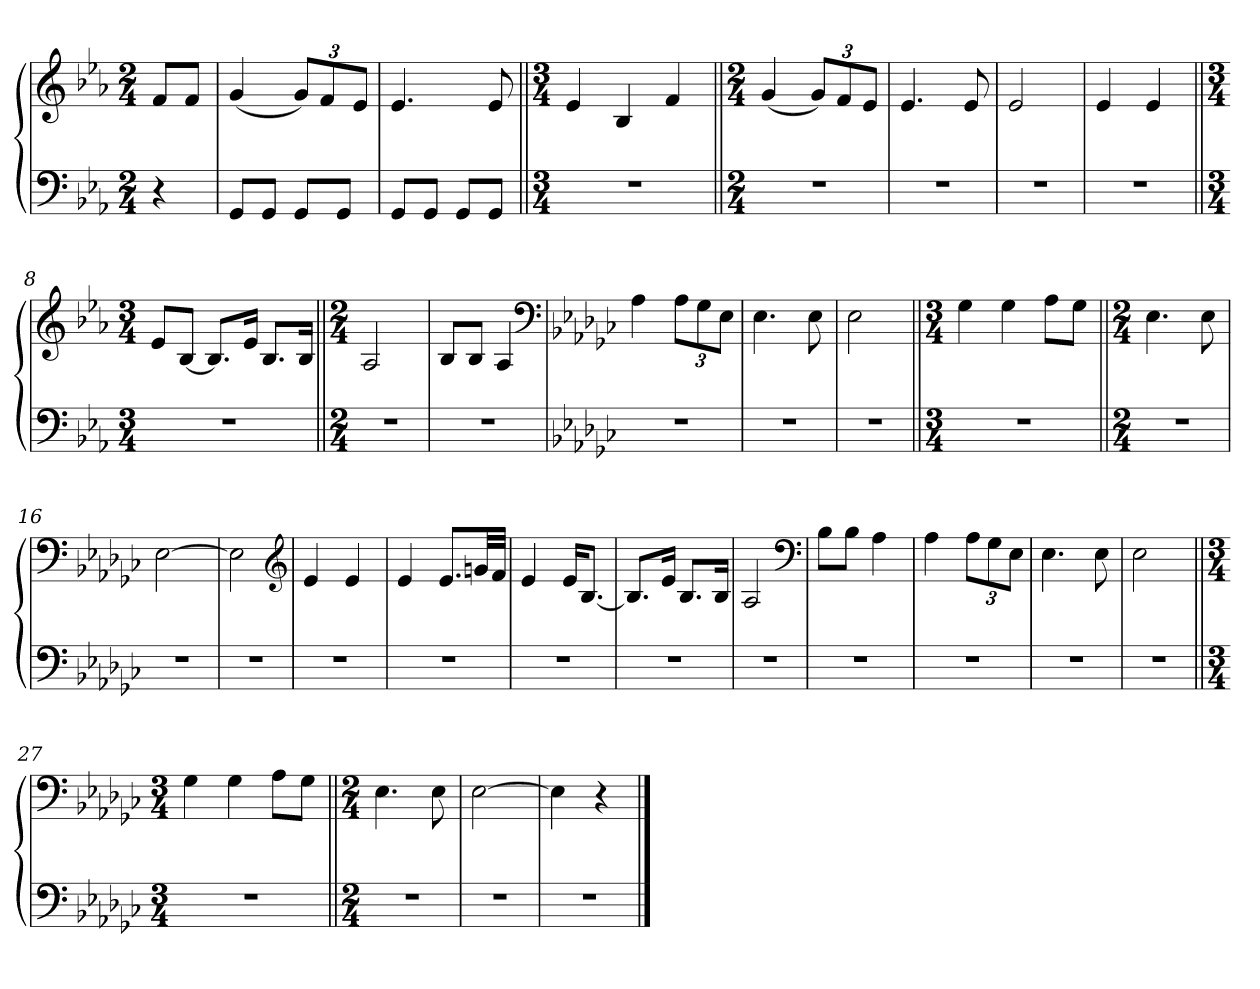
**kern	**kern
*part1	*part1
*staff2	*staff1
*clefF4	*clefG2
*k[b-e-a-]	*k[b-e-a-]
*M2/4	*M2/4
=	=
4r	8f/L
.	8f/J
=1	=1
8GG/L	(4g/
8GG/J	.
8GG/L	12g/L)
.	12f/
8GG/J	.
.	12e-/J
=2	=2
8GG/L	4.e-/
8GG/J	.
8GG/L	.
8GG/J	8e-/
=3||	=3||
*M3/4	*M3/4
2.r	4e-/
.	4B-/
.	4f/
=4||	=4||
*M2/4	*M2/4
2r	(4g/
.	12g/L)
.	12f/
.	12e-/J
=5	=5
2r	4.e-/
.	8e-/
=6	=6
2r	2e-/
=7	=7
2r	4e-/
.	4e-/
=8||	=8||
*M3/4	*M3/4
2.r	8e-/L
.	[8B-/J
.	8.B-/L]
.	16e-/Jk
.	8.B-/L
.	16B-/Jk
=9||	=9||
*M2/4	*M2/4
2r	2A-/
=10	=10
2r	8B-/L
.	8B-/J
.	4A-/
*	*clefF4
=11	=11
*k[b-e-a-d-g-c-]	*k[b-e-a-d-g-c-]
2r	4A-\
.	12A-\L
.	12G-\
.	12E-\J
=12	=12
2r	4.E-\
.	8E-\
=13	=13
2r	2E-\
=14||	=14||
*M3/4	*M3/4
2.r	4G-\
.	4G-\
.	8A-\L
.	8G-\J
=15||	=15||
*M2/4	*M2/4
2r	4.E-\
.	8E-\
=16	=16
2r	[2E-\
=17	=17
2r	2E-\]
*	*clefG2
=18	=18
2r	4e-/
.	4e-/
=19	=19
2r	4e-/
.	8.e-/L
.	32gn/LL
.	32f/JJJ
=20	=20
2r	4e-/
.	16e-/KL
.	[8.B-/J
=21	=21
2r	8.B-/L]
.	16e-/Jk
.	8.B-/L
.	16B-/Jk
=22	=22
2r	2A-/
*	*clefF4
=23	=23
2r	8B-\L
.	8B-\J
.	4A-\
=24	=24
2r	4A-\
.	12A-\L
.	12G-\
.	12E-\J
=25	=25
2r	4.E-\
.	8E-\
=26	=26
2r	2E-\
=27||	=27||
*M3/4	*M3/4
2.r	4G-\
.	4G-\
.	8A-\L
.	8G-\J
=28||	=28||
*M2/4	*M2/4
2r	4.E-\
.	8E-\
=29	=29
2r	[2E-\
=30	=30
2r	4E-\]
.	4r
==	==
*-	*-
